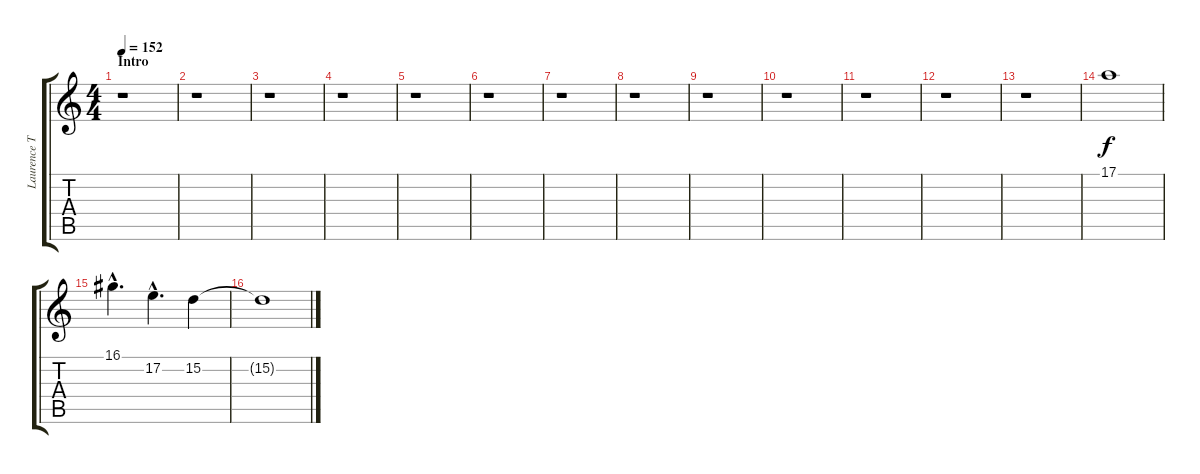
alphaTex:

\track ("Laurence Tolhurst (synth)" "Laurence T") {instrument tremolostrings}
\staff {score tabs}
\tuning (E4 B3 G3 D3 A2 E2) {hide}
\ts (4 4)
\section ("" "Intro")
\tempo 152
\clef g2
\ks c
r.1{dy f instrument tremolostrings} |
r.1 |
r.1 |
r.1 |
r.1 |
r.1 |
r.1 |
r.1 |
r.1 |
r.1 |
r.1 |
r.1 |
r.1 |
17.1.1 |
16.1{hac}.4{d} 17.2{hac}.4{d} 15.2.4 |
15.2{t}.1
